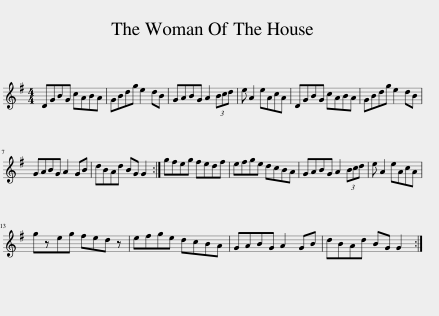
X:1
L:1/8
M:4/4
I:linebreak $
K:G
V:1 treble
V:1
 DGBG cABA | GBdg e2 dB | GABG A2 (3Bcd | e A2 eAcA | DGBG cABA | %5
 GBdg e2 dB |$ GABG A2 GB | dBAd BG G2 :| gfeg fedf | efge dcBA | %10
 GABG A2 (3Bcd | e A2 eAcA |$ gzeg fed z | efge dcBA | GABG A2 GB | %15
 dBAd BG G2 :| %16
